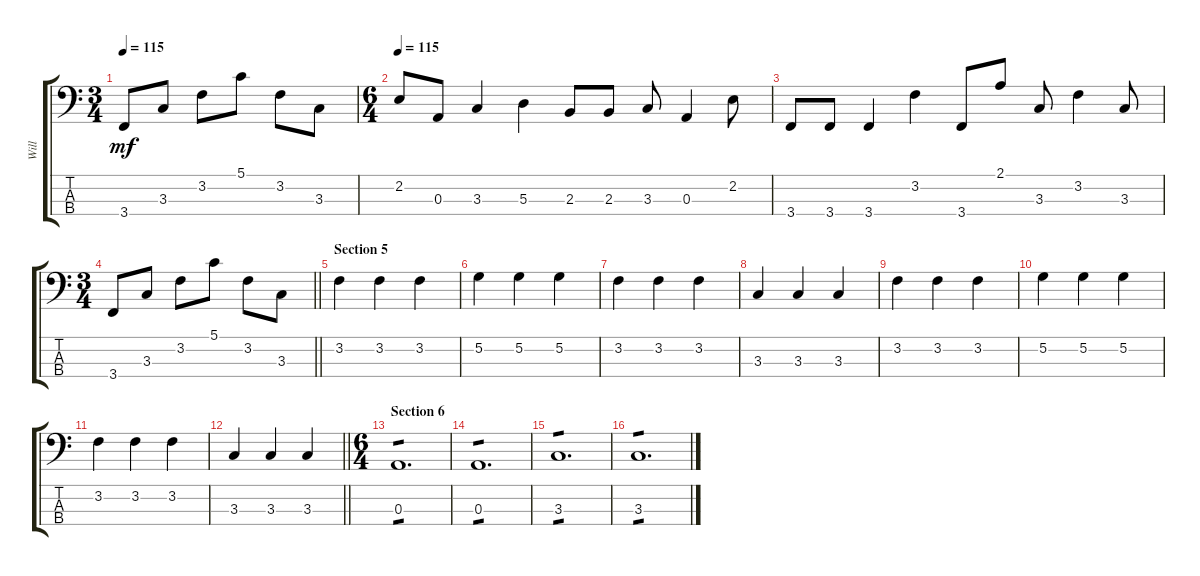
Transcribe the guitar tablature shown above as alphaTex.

\track ("Will" "Will") {instrument electricbasspick}
\staff {score tabs}
\tuning (G2 D2 A1 D1) {hide}
\ts (3 4)
\tempo 115
\clef f4
\ks c
3.4.8{dy mf} 3.3.8 3.2.8 5.1.8 3.2.8 3.3.8 |
\ts (6 4)
\tempo 115
2.2.8 0.3.8 3.3.4 5.3.4 2.3.8 2.3.8 3.3.8 0.3.4 2.2.8 |
3.4.8 3.4.8 3.4.4 3.2.4 3.4.8 2.1.8 3.3.8 3.2.4 3.3.8 |
\ts (3 4)
\barLineRight lightlight
3.4.8 3.3.8 3.2.8 5.1.8 3.2.8 3.3.8 |
\section ("" "Section 5")
3.2.4 3.2.4 3.2.4 |
5.2.4 5.2.4 5.2.4 |
3.2.4 3.2.4 3.2.4 |
3.3.4 3.3.4 3.3.4 |
3.2.4 3.2.4 3.2.4 |
5.2.4 5.2.4 5.2.4 |
3.2.4 3.2.4 3.2.4 |
\barLineRight lightlight
3.3.4 3.3.4 3.3.4 |
\ts (6 4)
\section ("" "Section 6")
0.3.1{d tp 1} |
0.3.1{d tp 1} |
3.3.1{d tp 1} |
3.3.1{d tp 1}
